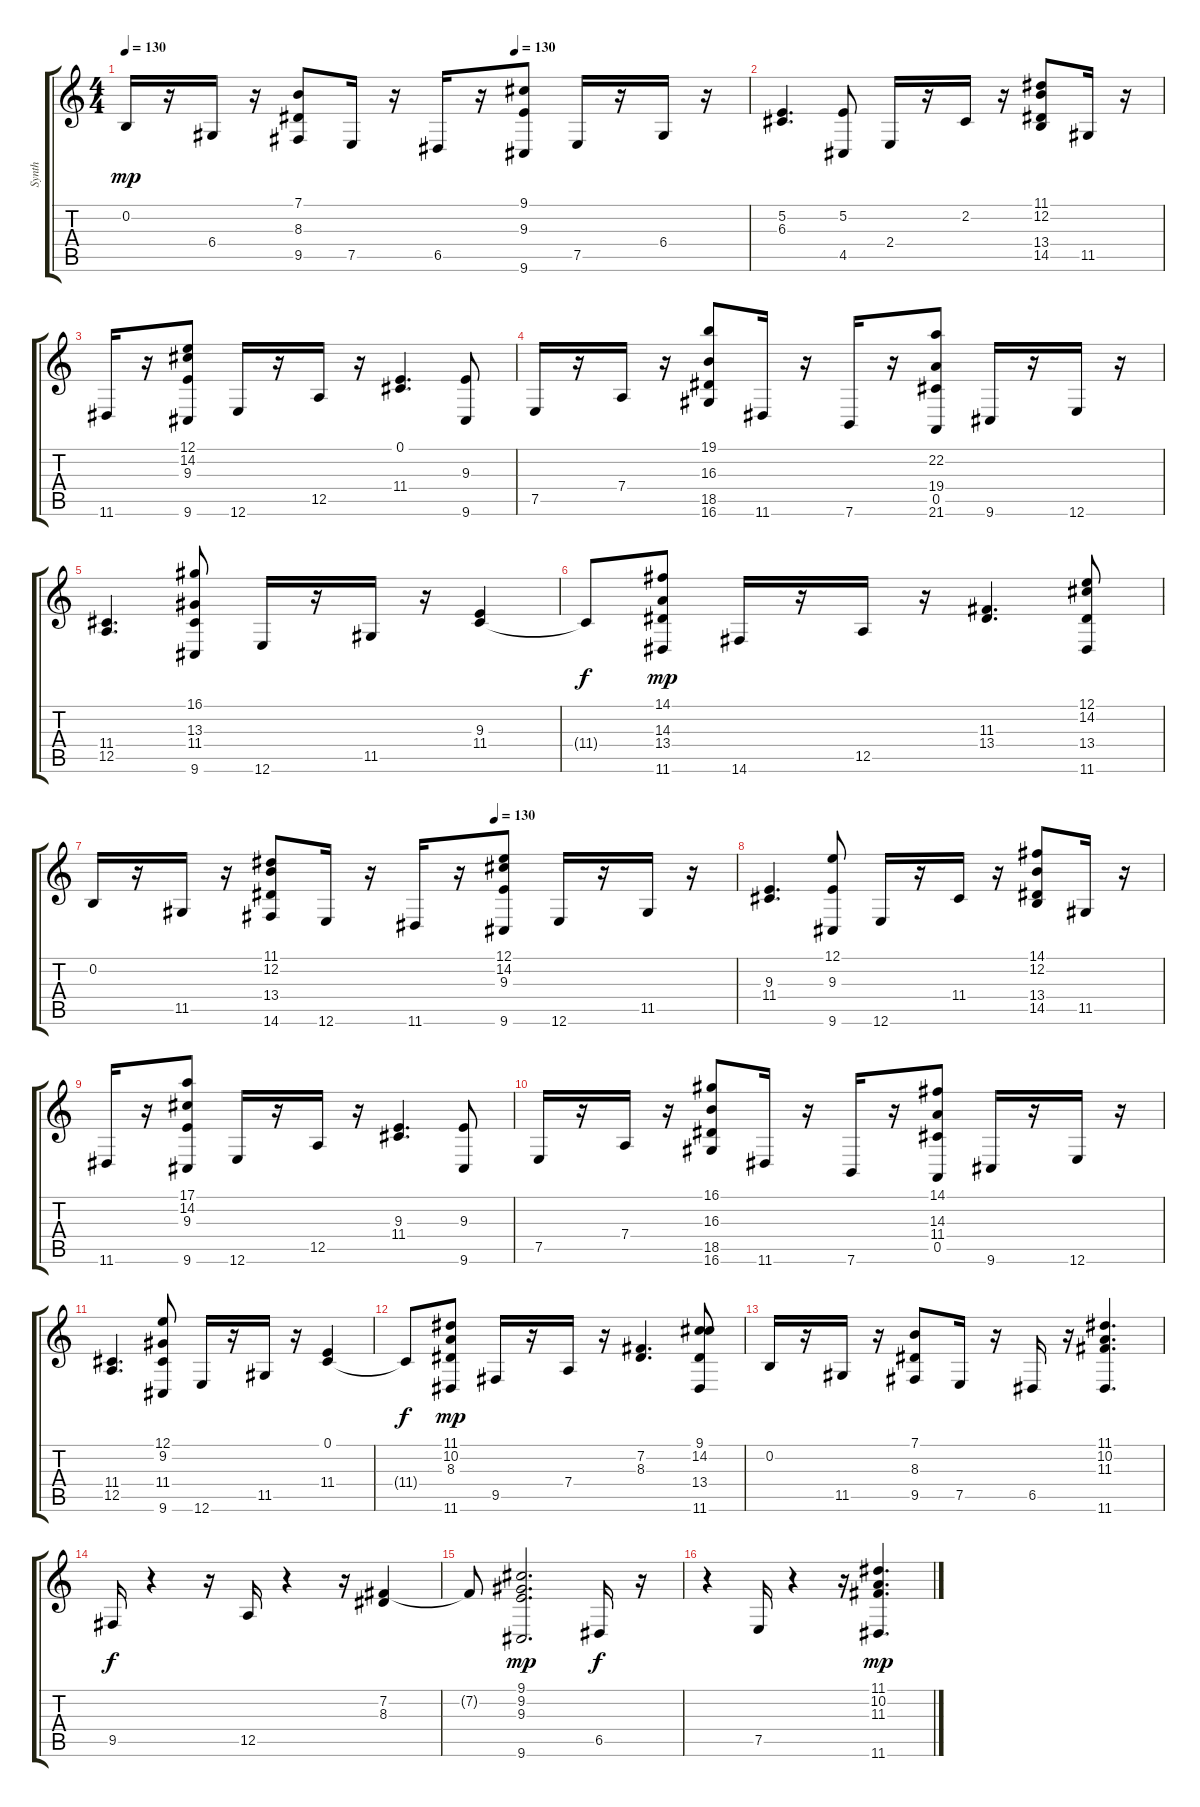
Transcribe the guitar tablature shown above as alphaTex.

\track ("Synth" "Synth") {instrument stringensemble1}
\staff {score tabs}
\tuning (E4 B3 G3 D3 A2 E2) {hide}
\ts (4 4)
\tempo 130
\tempo (130 0.625)
\clef g2
\ks c
0.2.16{dy mp} r.16 6.4.16 r.16 (7.1 8.3 9.5).8 7.5.16 r.16 6.5.16 r.16 (9.1 9.3 9.6).8 7.5.16 r.16 6.4.16 r.16 |
(5.2 6.3).4{d} (5.2 4.5).8 2.4.16 r.16 2.2.16 r.16 (11.1 12.2 13.4 14.5).8 11.5.16 r.16 |
11.6.16 r.16 (12.1 14.2 9.3 9.6).8 12.6.16 r.16 12.5.16 r.16 (0.1 11.4).4{d} (9.3 9.6).8 |
7.5.16 r.16 7.4.16 r.16 (19.1 16.3 18.5 16.6).8 11.6.16 r.16 7.6.16 r.16 (22.2 19.4 0.5 21.6).8 9.6.16 r.16 12.6.16 r.16 |
(11.4 12.5).4{d} (16.1 13.3 11.4 9.6).8 12.6.16 r.16 11.5.16 r.16 (9.3 11.4).4 |
11.4{t}.8{dy f} (14.1 14.3 13.4 11.6).8{dy mp} 14.6.16 r.16 12.5.16 r.16 (11.3 13.4).4{d} (12.1 14.2 13.4 11.6).8 |
\tempo (130 0.625)
0.2.16 r.16 11.5.16 r.16 (11.1 12.2 13.4 14.6).8 12.6.16 r.16 11.6.16 r.16 (12.1 14.2 9.3 9.6).8 12.6.16 r.16 11.5.16 r.16 |
(9.3 11.4).4{d} (12.1 9.3 9.6).8 12.6.16 r.16 11.4.16 r.16 (14.1 12.2 13.4 14.5).8 11.5.16 r.16 |
11.6.16 r.16 (17.1 14.2 9.3 9.6).8 12.6.16 r.16 12.5.16 r.16 (9.3 11.4).4{d} (9.3 9.6).8 |
7.5.16 r.16 7.4.16 r.16 (16.1 16.3 18.5 16.6).8 11.6.16 r.16 7.6.16 r.16 (14.1 14.3 11.4 0.5).8 9.6.16 r.16 12.6.16 r.16 |
(11.4 12.5).4{d} (12.1 9.2 11.4 9.6).8 12.6.16 r.16 11.5.16 r.16 (0.1 11.4).4 |
11.4{t}.8{dy f} (11.1 10.2 8.3 11.6).8{dy mp} 9.5.16 r.16 7.4.16 r.16 (7.2 8.3).4{d} (9.1 14.2 13.4 11.6).8 |
0.2.16 r.16 11.5.16 r.16 (7.1 8.3 9.5).8 7.5.16 r.16 6.5.16 r.16 (11.1 10.2 11.3 11.6).4{d} |
9.5.16{dy f} r.4 r.16 12.5.16 r.4 r.16 (7.2 8.3).4 |
7.2{t}.8 (9.1 9.2 9.3 9.6).2{d dy mp} 6.5.16{dy f} r.16 |
r.4 7.5.16 r.4 r.16 (11.1 10.2 11.3 11.6).4{d dy mp}
